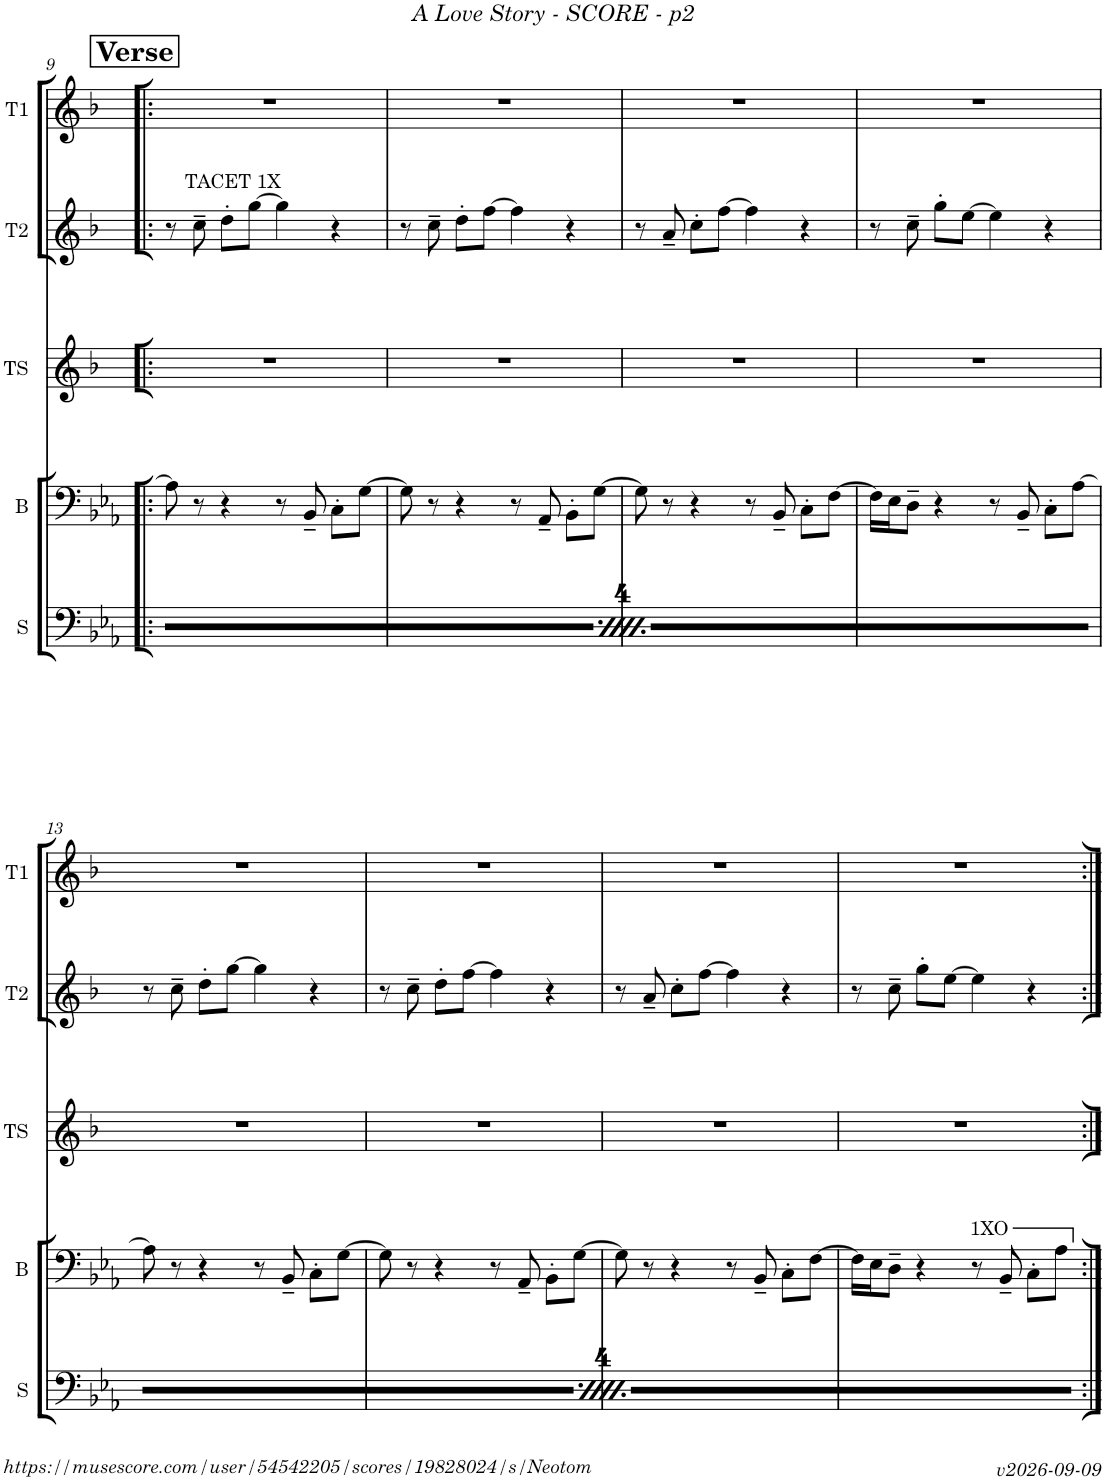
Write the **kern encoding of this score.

**kern	**harte	**kern	**kern	**kern	**kern
*part5	*part5	*part4	*part3	*part2	*part1
*staff5	*	*staff4	*staff3	*staff2	*staff1
*I"Sousa	*	*I"Trombone	*I"Tenor Sax	*I"Trumpet 2	*I"Trumpet 1
*I'S	*	*	*I'TS	*I'T2	*I'T1
!!LO:PB:g=z
*clefF4	*	*clefF4	*clefG2	*clefG2	*clefG2
*	*	*	*Trd8c14	*Trd1c2	*Trd1c2
*k[b-e-a-]	*	*k[b-e-a-]	*k[b-]	*k[b-]	*k[b-]
*M4/4	*	*M4/4	*M4/4	*M4/4	*M4/4
!!LO:REH:place=s1:a:B:cj:fs=14:t=Verse
=9!|:	=9!|:	=9!|:	=9!|:	=9!|:	=9!|:
!	!LO:H:kt=m	!	!	!LO:TX:a:t=TACET 1X	!
8r	F:min	8A-\]	1r	8r	1r
8FF/	.	8r	.	8cc~\	.
8r	.	4r	.	8dd'\L	.
8FF/	.	.	.	[8gg\J	.
8r	.	8r	.	4gg\]	.
8FF/	.	8BB-~/	.	.	.
8r	.	8C'\L	.	4r	.
8FF/	.	[8G\J	.	.	.
=10	=10	=10	=10	=10	=10
!	!LO:H:kt=m	!	!	!	!
8r	C:min	8G\]	1r	8r	1r
8CC/	.	8r	.	8cc~\	.
8r	.	4r	.	8dd'\L	.
8CC/	.	.	.	[8ff\J	.
8r	.	8r	.	4ff\]	.
8CC/	.	8AA-~/	.	.	.
8r	.	8BB-'\L	.	4r	.
8CC/	.	[8G\J	.	.	.
=11	=11	=11	=11	=11	=11
8r	Eb:maj	8G\]	1r	8r	1r
8EE-/	.	8r	.	8a~/	.
8r	.	4r	.	8cc'\L	.
8EE-/	.	.	.	[8ff\J	.
8r	.	8r	.	4ff\]	.
8EE-/	.	8BB-~/	.	.	.
8r	.	8C'\L	.	4r	.
8EE-/	.	[8F\J	.	.	.
=12	=12	=12	=12	=12	=12
!	!LO:H:kt=7	!	!	!	!
8r	Bb:7/3	16F\LL]	1r	8r	1r
.	.	16E-\J	.	.	.
8DD/	.	8D~\J	.	8cc~\	.
8r	.	4r	.	8gg'\L	.
8DD/	.	.	.	[8ee\J	.
8r	.	8r	.	4ee\]	.
8DD/	.	8BB-~/	.	.	.
8r	.	8C'\L	.	4r	.
8DD/	.	[8A-\J	.	.	.
!!LO:LB:g=z
=13	=13	=13	=13	=13	=13
!	!LO:H:kt=m	!	!	!	!
8r	F:min	8A-\]	1r	8r	1r
8FF/	.	8r	.	8cc~\	.
8r	.	4r	.	8dd'\L	.
8FF/	.	.	.	[8gg\J	.
8r	.	8r	.	4gg\]	.
8FF/	.	8BB-~/	.	.	.
8r	.	8C'\L	.	4r	.
8FF/	.	[8G\J	.	.	.
=14	=14	=14	=14	=14	=14
!	!LO:H:kt=m	!	!	!	!
8r	C:min	8G\]	1r	8r	1r
8CC/	.	8r	.	8cc~\	.
8r	.	4r	.	8dd'\L	.
8CC/	.	.	.	[8ff\J	.
8r	.	8r	.	4ff\]	.
8CC/	.	8AA-~/	.	.	.
8r	.	8BB-'\L	.	4r	.
8CC/	.	[8G\J	.	.	.
=15	=15	=15	=15	=15	=15
8r	Eb:maj	8G\]	1r	8r	1r
8EE-/	.	8r	.	8a~/	.
8r	.	4r	.	8cc'\L	.
8EE-/	.	.	.	[8ff\J	.
8r	.	8r	.	4ff\]	.
8EE-/	.	8BB-~/	.	.	.
8r	.	8C'\L	.	4r	.
8EE-/	.	[8F\J	.	.	.
=16	=16	=16	=16	=16	=16
!	!LO:H:kt=7	!	!	!	!
8r	Bb:7/3	16F\LL]	1r	8r	1r
.	.	16E-\J	.	.	.
8DD/	.	8D~\J	.	8cc~\	.
8r	.	4r	.	8gg'\L	.
8DD/	.	.	.	[8ee\J	.
!	!	!LO:TX:a:t=1XO	!	!	!
8r	.	8r	.	4ee\]	.
8DD/	.	8BB-~/	.	.	.
8r	.	8C'\L	.	4r	.
8DD/	.	8A-\J	.	.	.
=:|!	=:|!	=:|!	=:|!	=:|!	=:|!
*-	*-	*-	*-	*-	*-
